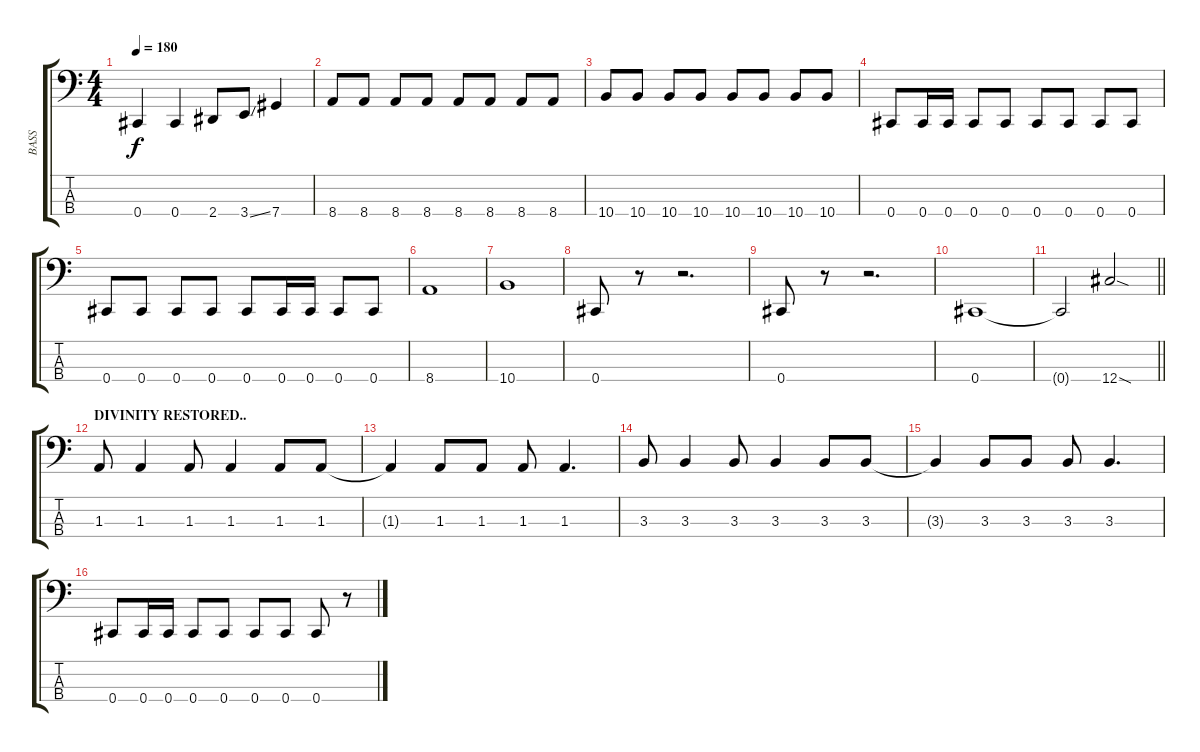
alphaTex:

\track ("BASS" "BASS") {instrument electricbassfinger}
\staff {score tabs}
\tuning (Gb2 Db2 Ab1 Db1) {hide}
\ts (4 4)
\tempo 180
\clef f4
\ks c
0.4{t}.4{dy f} 0.4.4 2.4.8 3.4{ss}.8 7.4.4 |
8.4.8 8.4.8 8.4.8 8.4.8 8.4.8 8.4.8 8.4.8 8.4.8 |
10.4.8 10.4.8 10.4.8 10.4.8 10.4.8 10.4.8 10.4.8 10.4.8 |
0.4.8 0.4.16 0.4.16 0.4.8 0.4.8 0.4.8 0.4.8 0.4.8 0.4.8 |
0.4.8 0.4.8 0.4.8 0.4.8 0.4.8 0.4.16 0.4.16 0.4.8 0.4.8 |
8.4.1 |
10.4.1 |
0.4.8 r.8 r.2{d} |
0.4.8 r.8 r.2{d} |
0.4.1 |
\barLineRight lightlight
0.4{t}.2 12.4{sod}.2 |
\section ("" "DIVINITY RESTORED..")
1.3.8 1.3.4 1.3.8 1.3.4 1.3.8 1.3.8 |
1.3{t}.4 1.3.8 1.3.8 1.3.8 1.3.4{d} |
3.3.8 3.3.4 3.3.8 3.3.4 3.3.8 3.3.8 |
3.3{t}.4 3.3.8 3.3.8 3.3.8 3.3.4{d} |
0.4.8 0.4.16 0.4.16 0.4.8 0.4.8 0.4.8 0.4.8 0.4.8 r.8
